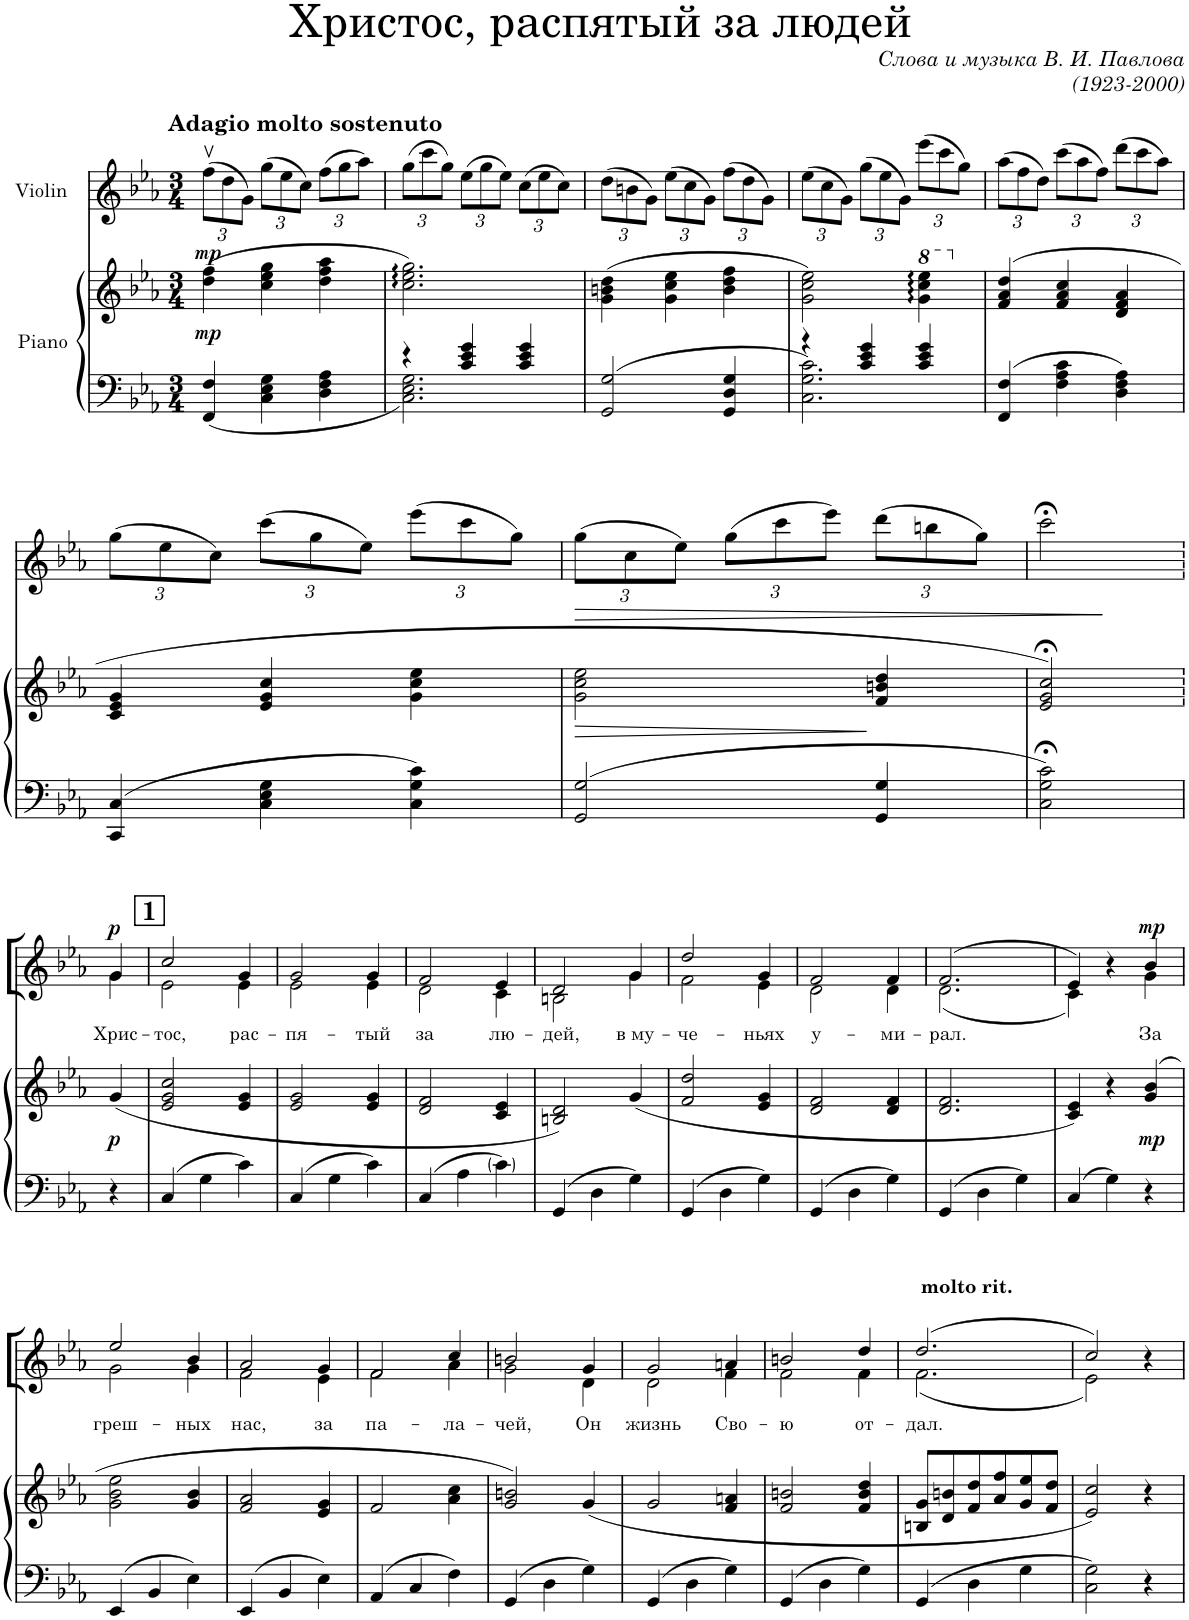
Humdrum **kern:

**kern	**kern	**dynam	**kern	**text	**dynam	**kern	**dynam
*part3	*part3	*part3	*part2	*part2	*part2	*part1	*part1
*staff4	*staff3	*staff3/4	*staff2	*staff2	*staff2	*staff1	*staff1
*I"Piano	*	*	*I"S. A.	*	*	*I"Violin	*
*I'Pno	*	*	*	*	*	*I'Vln	*
*	*	*	*stria5	*	*	*	*
*clefF4	*clefG2	*	*clefG2	*	*	*clefG2	*
*k[b-e-a-]	*k[b-e-a-]	*	*k[b-e-a-]	*	*	*k[b-e-a-]	*
*M3/4	*M3/4	*	*M3/4	*	*	*M3/4	*
*	*	*	*	*	*	*Xbrackettup	*
=1	=1	=1	=1	=1	=1	=1	=1
!	!	!	!	!	!	!LO:TX:a:B:t=Adagio molto sostenuto	!
!	!	!LO:DY:b	!	!	!	!	!LO:DY:b
4FF/ 4F/	(>4dd\ 4ff\	mp	2.r	.	.	(>12ffv\L	mp
.	.	.	.	.	.	12dd\	.
.	.	.	.	.	.	12g\J)	.
4C\ 4E-\ 4G\	4cc\ 4ee-\ 4gg\	.	.	.	.	(>12gg\L	.
.	.	.	.	.	.	12ee-\	.
.	.	.	.	.	.	12cc\J)	.
4D\ 4F\ 4A-\	4dd\ 4ff\ 4aa-\	.	.	.	.	(>12ff\L	.
.	.	.	.	.	.	12gg\	.
.	.	.	.	.	.	12aa-\J)	.
=2	=2	=2	=2	=2	=2	=2	=2
*^	*	*	*	*	*	*	*
4r	2.C\ 2.E-\ 2.G\	2.cc\:: 2.ee-\:: 2.gg\::)	.	2.r	.	.	(>12gg\L	.
.	.	.	.	.	.	.	12ccc\	.
.	.	.	.	.	.	.	12gg\J)	.
4c/ 4e-/ 4g/	.	.	.	.	.	.	(>12ee-\L	.
.	.	.	.	.	.	.	12gg\	.
.	.	.	.	.	.	.	12ee-\J)	.
4c/ 4e-/ 4g/	.	.	.	.	.	.	(>12cc\L	.
.	.	.	.	.	.	.	12ee-\	.
.	.	.	.	.	.	.	12cc\J)	.
*v	*v	*	*	*	*	*	*	*
=3	=3	=3	=3	=3	=3	=3	=3
2GG/ 2G/	(>4g\ 4bn\ 4dd\	.	2.r	.	.	(>12dd\L	.
.	.	.	.	.	.	12bn\	.
.	.	.	.	.	.	12g\J)	.
.	4g\ 4cc\ 4ee-\	.	.	.	.	(>12ee-\L	.
.	.	.	.	.	.	12cc\	.
.	.	.	.	.	.	12g\J)	.
4GG/ 4D/ 4G/	4b\ 4dd\ 4ff\	.	.	.	.	(>12ff\L	.
.	.	.	.	.	.	12dd\	.
.	.	.	.	.	.	12g\J)	.
=4	=4	=4	=4	=4	=4	=4	=4
*^	*	*	*	*	*	*	*
4r	2.C\ 2.G\ 2.c\	2g\ 2cc\ 2ee-\)	.	2.r	.	.	(>12ee-\L	.
.	.	.	.	.	.	.	12cc\	.
.	.	.	.	.	.	.	12g\J)	.
4c/ 4e-/ 4g/	.	.	.	.	.	.	(>12gg\L	.
.	.	.	.	.	.	.	12ee-\	.
.	.	.	.	.	.	.	12g\J)	.
*	*	*8va	*	*	*	*	*	*
4c/ 4e-/ 4g/	.	4gg\:: 4ccc\:: 4eee-\::	.	.	.	.	(>12eee-\L	.
.	.	.	.	.	.	.	12ccc\	.
.	.	.	.	.	.	.	12gg\J)	.
*v	*v	*	*	*	*	*	*	*
=5	=5	=5	=5	=5	=5	=5	=5
*	*X8va	*	*	*	*	*	*
4FF/ 4F/	(>4f/ 4a-/ 4dd/	.	2.r	.	.	(>12aa-\L	.
.	.	.	.	.	.	12ff\	.
.	.	.	.	.	.	12dd\J)	.
4F\ 4A-\ 4c\	4f/ 4a-/ 4cc/	.	.	.	.	(>12ccc\L	.
.	.	.	.	.	.	12aa-\	.
.	.	.	.	.	.	12ff\J)	.
4D\ 4F\ 4A-\	4d/ 4f/ 4a-/	.	.	.	.	(>12ddd\L	.
.	.	.	.	.	.	12ccc\	.
.	.	.	.	.	.	12aa-\J)	.
!!LO:LB:g=z
=6	=6	=6	=6	=6	=6	=6	=6
4CC/ 4C/	4c/ 4e-/ 4g/	.	2.r	.	.	(>12gg\L	.
.	.	.	.	.	.	12ee-\	.
.	.	.	.	.	.	12cc\J)	.
4C\ 4E-\ 4G\	4e-/ 4g/ 4cc/	.	.	.	.	(>12ccc\L	.
.	.	.	.	.	.	12gg\	.
.	.	.	.	.	.	12ee-\J)	.
4C\ 4G\ 4c\	4g\ 4cc\ 4ee-\	.	.	.	.	(>12eee-\L	.
.	.	.	.	.	.	12ccc\	.
.	.	.	.	.	.	12gg\J)	.
=7	=7	=7	=7	=7	=7	=7	=7
!	!	!	!	!	!	!	!LO:HP:b
2GG/ 2G/	2g\ 2cc\ 2ee-\	.	2.r	.	.	(>12gg\L	>
.	.	.	.	.	.	12cc\	.
.	.	.	.	.	.	12ee-\J)	.
.	.	.	.	.	.	(>12gg\L	.
.	.	.	.	.	.	12ccc\	.
.	.	.	.	.	.	12eee-\J)	.
4GG/ 4G/	4f/ 4bn/ 4dd/	.	.	.	.	(>12ddd\L	.
.	.	.	.	.	.	12bbn\	.
.	.	.	.	.	.	12gg\J)	.
=8	=8	=8	=8	=8	=8	=8	=8
2C\;< 2G\;< 2c\;<	2e-/;< 2g/;< 2cc/;<)	.	2.r	.	.	2ccc;<\	.
4ryy	4ryy	.	.	.	.	4ryy	]
!!LO:LB:g=z
=9	=9	=9	=9	=9	=9	=9	=9
!	!	!LO:DY:b	!	!LO:LY:b	!LO:DY:a	!	!
*	*	*	*^	*	*	*	*
4r	(<4g/	p	4g/	4g\	Хрис-	p	2.r	.
2ryy	2ryy	.	2ryy	2ryy	.	.	.	.
!!LO:REH:place=s1:a:B:cj:fs=14:t=1
=10	=10	=10	=10	=10	=10	=10	=10	=10
!	!	!	!	!	!LO:LY:b	!	!	!
4C/	2e-/ 2g/ 2cc/	.	2cc/	2e-\	-тос,	.	2.r	.
4G\	.	.	.	.	.	.	.	.
!	!	!	!	!	!LO:LY:b	!	!	!
4c\	4e-/ 4g/	.	4g/	4e-\	рас-	.	.	.
=11	=11	=11	=11	=11	=11	=11	=11	=11
!	!	!	!	!	!LO:LY:b	!	!	!
4C/	2e-/ 2g/	.	2g/	2e-\	-пя-	.	2.r	.
4G\	.	.	.	.	.	.	.	.
!	!	!	!	!	!LO:LY:b	!	!	!
4c\	4e-/ 4g/	.	4g/	4e-\	-тый	.	.	.
=12	=12	=12	=12	=12	=12	=12	=12	=12
!	!	!	!	!	!LO:LY:b	!	!	!
4C/	2d/ 2f/	.	2f/	2d\	за	.	2.r	.
4A-\	.	.	.	.	.	.	.	.
!	!	!	!	!	!LO:LY:b	!	!	!
4c\	4c/ 4e-/	.	4e-/	4c\	лю-	.	.	.
=13	=13	=13	=13	=13	=13	=13	=13	=13
!	!	!	!	!	!LO:LY:b	!	!	!
4GG/	2Bn/ 2d/)	.	2d/	2Bn\	-дей,	.	2.r	.
4D\	.	.	.	.	.	.	.	.
!	!	!	!	!	!LO:LY:b	!	!	!
4G\	(<4g/	.	4g/	4g\	в му-	.	.	.
=14	=14	=14	=14	=14	=14	=14	=14	=14
!	!	!	!	!	!LO:LY:b	!	!	!
4GG/	2f/ 2dd/	.	2dd/	2f\	-че-	.	2.r	.
4D\	.	.	.	.	.	.	.	.
!	!	!	!	!	!LO:LY:b	!	!	!
4G\	4e-/ 4g/	.	4g/	4e-\	-ньях	.	.	.
=15	=15	=15	=15	=15	=15	=15	=15	=15
!	!	!	!	!	!LO:LY:b	!	!	!
4GG/	2d/ 2f/	.	2f/	2d\	у-	.	2.r	.
4D\	.	.	.	.	.	.	.	.
!	!	!	!	!	!LO:LY:b	!	!	!
4G\	4d/ 4f/	.	4f/	4d\	-ми-	.	.	.
=16	=16	=16	=16	=16	=16	=16	=16	=16
!	!	!	!	!	!LO:LY:b	!	!	!
4GG/	2.d/ 2.f/	.	(>2.f/	(<2.d\	-рал.	.	2.r	.
4D\	.	.	.	.	.	.	.	.
4G\	.	.	.	.	.	.	.	.
=17	=17	=17	=17	=17	=17	=17	=17	=17
4C/	4c/ 4e-/)	.	4e-/)	4c\)	.	.	2.r	.
4G\	4r	.	4r	4ryy	.	.	.	.
!	!	!LO:DY:b	!	!	!LO:LY:b	!LO:DY:a	!	!
4r	(>4g/ 4b-/	mp	4b-/	4g\	За	mp	.	.
!!LO:LB:g=z
=18	=18	=18	=18	=18	=18	=18	=18	=18
!	!	!	!	!	!LO:LY:b	!	!	!
4EE-/	2g\ 2b-\ 2ee-\	.	2ee-/	2g\	греш-	.	2.r	.
4BB-/	.	.	.	.	.	.	.	.
!	!	!	!	!	!LO:LY:b	!	!	!
4E-\	4g/ 4b-/	.	4b-/	4g\	-ных	.	.	.
=19	=19	=19	=19	=19	=19	=19	=19	=19
!	!	!	!	!	!LO:LY:b	!	!	!
4EE-/	2f/ 2a-/	.	2a-/	2f\	нас,	.	2.r	.
4BB-/	.	.	.	.	.	.	.	.
!	!	!	!	!	!LO:LY:b	!	!	!
4E-\	4e-/ 4g/	.	4g/	4e-\	за	.	.	.
=20	=20	=20	=20	=20	=20	=20	=20	=20
!	!	!	!	!	!LO:LY:b	!	!	!
4AA-/	2f/	.	2f/	2f\	па-	.	2.r	.
4C/	.	.	.	.	.	.	.	.
!	!	!	!	!	!LO:LY:b	!	!	!
4F\	4a-\ 4cc\	.	4cc/	4a-\	-ла-	.	.	.
=21	=21	=21	=21	=21	=21	=21	=21	=21
!	!	!	!	!	!LO:LY:b	!	!	!
4GG/	2g/ 2bn/)	.	2bn/	2g\	-чей,	.	2.r	.
4D\	.	.	.	.	.	.	.	.
!	!	!	!	!	!LO:LY:b	!	!	!
4G\	(<4g/	.	4g/	4d\	Он	.	.	.
=22	=22	=22	=22	=22	=22	=22	=22	=22
!	!	!	!	!	!LO:LY:b	!	!	!
4GG/	2g/	.	2g/	2d\	жизнь	.	2.r	.
4D\	.	.	.	.	.	.	.	.
!	!	!	!	!	!LO:LY:b	!	!	!
4G\	4f/ 4an/	.	4an/	4f\	Сво-	.	.	.
=23	=23	=23	=23	=23	=23	=23	=23	=23
!	!	!	!	!	!LO:LY:b	!	!	!
4GG/	2f/ 2bn/	.	2bn/	2f\	-ю	.	2.r	.
4D\	.	.	.	.	.	.	.	.
!	!	!	!	!	!LO:LY:b	!	!	!
4G\	4f/ 4b/ 4dd/	.	4dd/	4f\	от-	.	.	.
=24	=24	=24	=24	=24	=24	=24	=24	=24
!	!	!	!	!	!	!	!LO:TX:a:B:t=molto rit.	!
!	!	!	!	!	!LO:LY:b	!	!	!
4GG/	8Bn/ 8g/L	.	(>2.dd/	(<2.f\	-дал.	.	2.r	.
.	8d/ 8bn/	.	.	.	.	.	.	.
4D\	8f/ 8dd/	.	.	.	.	.	.	.
.	8a-/ 8ff/	.	.	.	.	.	.	.
4G\	8g/ 8ee-/	.	.	.	.	.	.	.
.	8f/ 8dd/J	.	.	.	.	.	.	.
=25	=25	=25	=25	=25	=25	=25	=25	=25
2C\ 2G\	2e-/ 2cc/)	.	2cc/)	2e-\)	.	.	2.r	.
4r	4r	.	4r	4ryy	.	.	.	.
*	*	*	*v	*v	*	*	*	*
=	=	=	=	=	=	=	=
*-	*-	*-	*-	*-	*-	*-	*-
